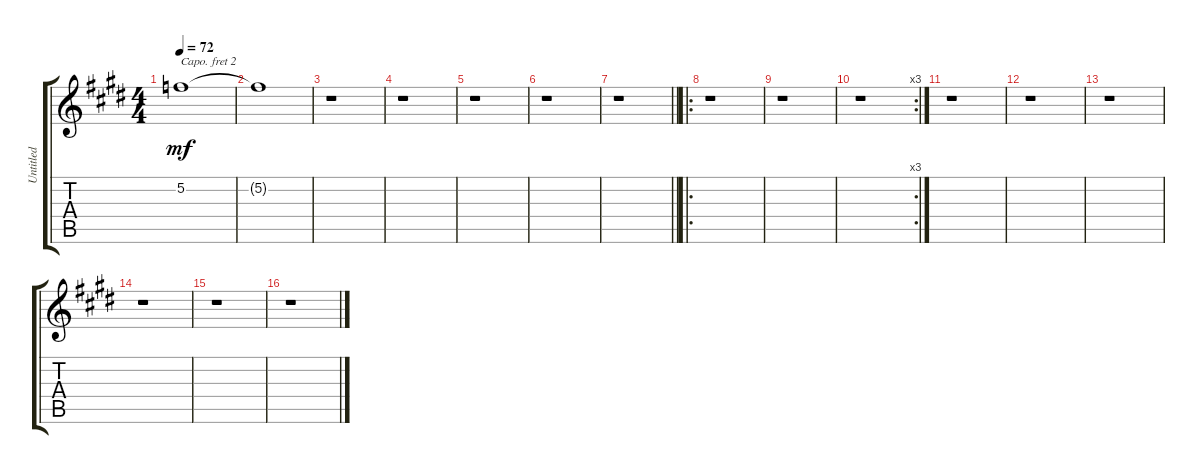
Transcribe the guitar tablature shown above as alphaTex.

\track ("Untitled" "Untitled") {instrument electricguitarclean}
\staff {score tabs}
\capo 2
\tuning (Eb4 Bb3 Gb3 Db3 Ab2 Eb2) {hide}
\ts (4 4)
\tempo 72
\clef g2
\ks c#minor
5.2{t}.1{dy mf} |
\ks e
5.2{t}.1 |
\ks c#minor
r.1 |
\ks e
r.1 |
\ks c#minor
r.1 |
r.1 |
\barLineRight lightlight
r.1 |
\ro
\ks e
r.1 |
\ks c#minor
r.1 |
\rc 3
r.1 |
\ks e
r.1 |
\ks c#minor
r.1 |
r.1 |
r.1 |
\ks e
r.1 |
\ks c#minor
r.1
